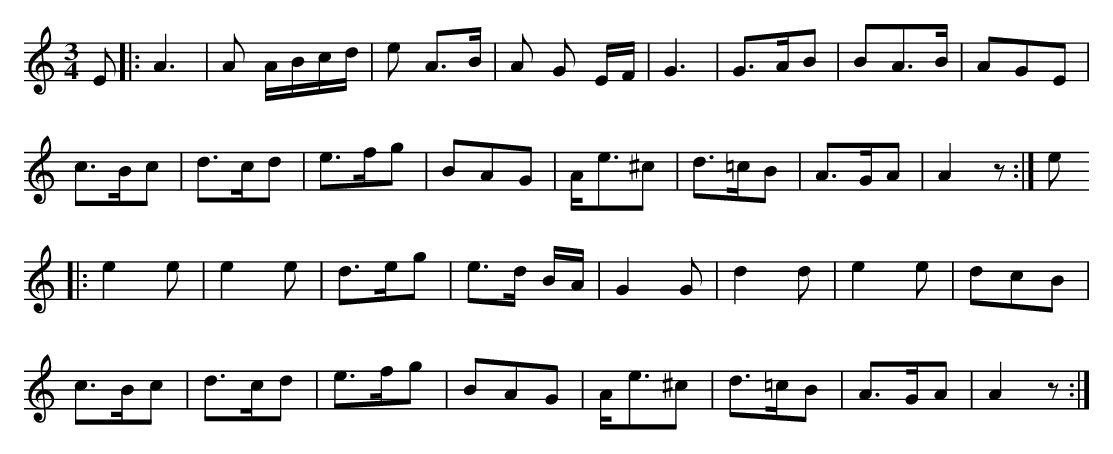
X:1
M:3/4
K:Amin
E|:A3|A A/B/c/d/|e A>B|A G E/F/|G3|G>AB|BA>B|AGE|
c>Bc|d>cd|e>fg|BAG|A<e^c|d>=cB|A>GA|A2z:|e
|:e2e|e2e|d>eg|e>d B/A/|G2G|d2d|e2e|dcB|
c>Bc|d>cd|e>fg|BAG|A<e^c|d>=cB|A>GA|A2z:|
